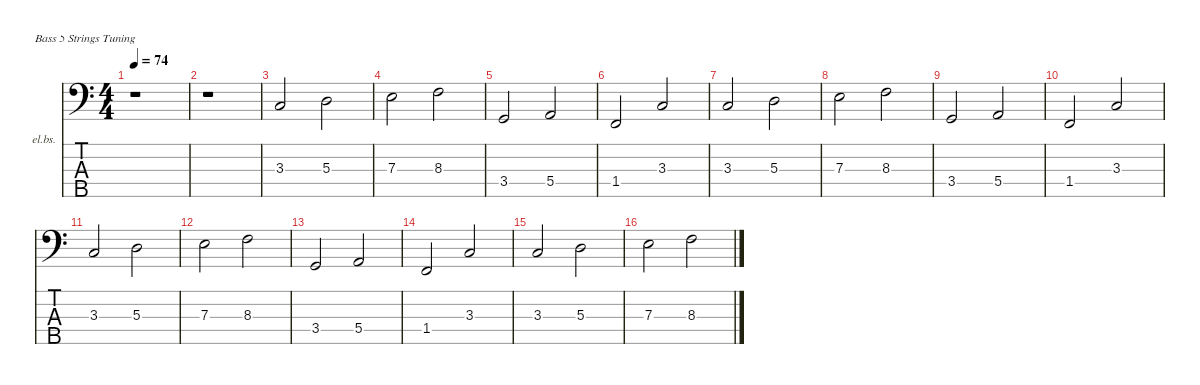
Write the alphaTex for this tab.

\defaultSystemsLayout 4
\hideDynamics
\bracketExtendMode nobrackets
\firstSystemTrackNameOrientation horizontal
\otherSystemsTrackNameOrientation horizontal
\track ("matt bissonette" "el.bs.") {instrument electricbasspick}
\staff {score tabs}
\tuning (G2 D2 A1 E1 B0)
\ts (4 4)
\beaming (8 2 2 2 2)
\tempo 74
\clef f4
\ks c
r.1{dy f instrument electricbasspick} |
r.1 |
3.3.2 5.3.2 |
7.3.2 8.3.2 |
3.4.2 5.4.2 |
1.4.2 3.3.2 |
3.3.2 5.3.2 |
7.3.2 8.3.2 |
3.4.2 5.4.2 |
1.4.2 3.3.2 |
3.3.2 5.3.2 |
7.3.2 8.3.2 |
3.4.2 5.4.2 |
1.4.2 3.3.2 |
3.3.2 5.3.2 |
7.3.2 8.3.2
